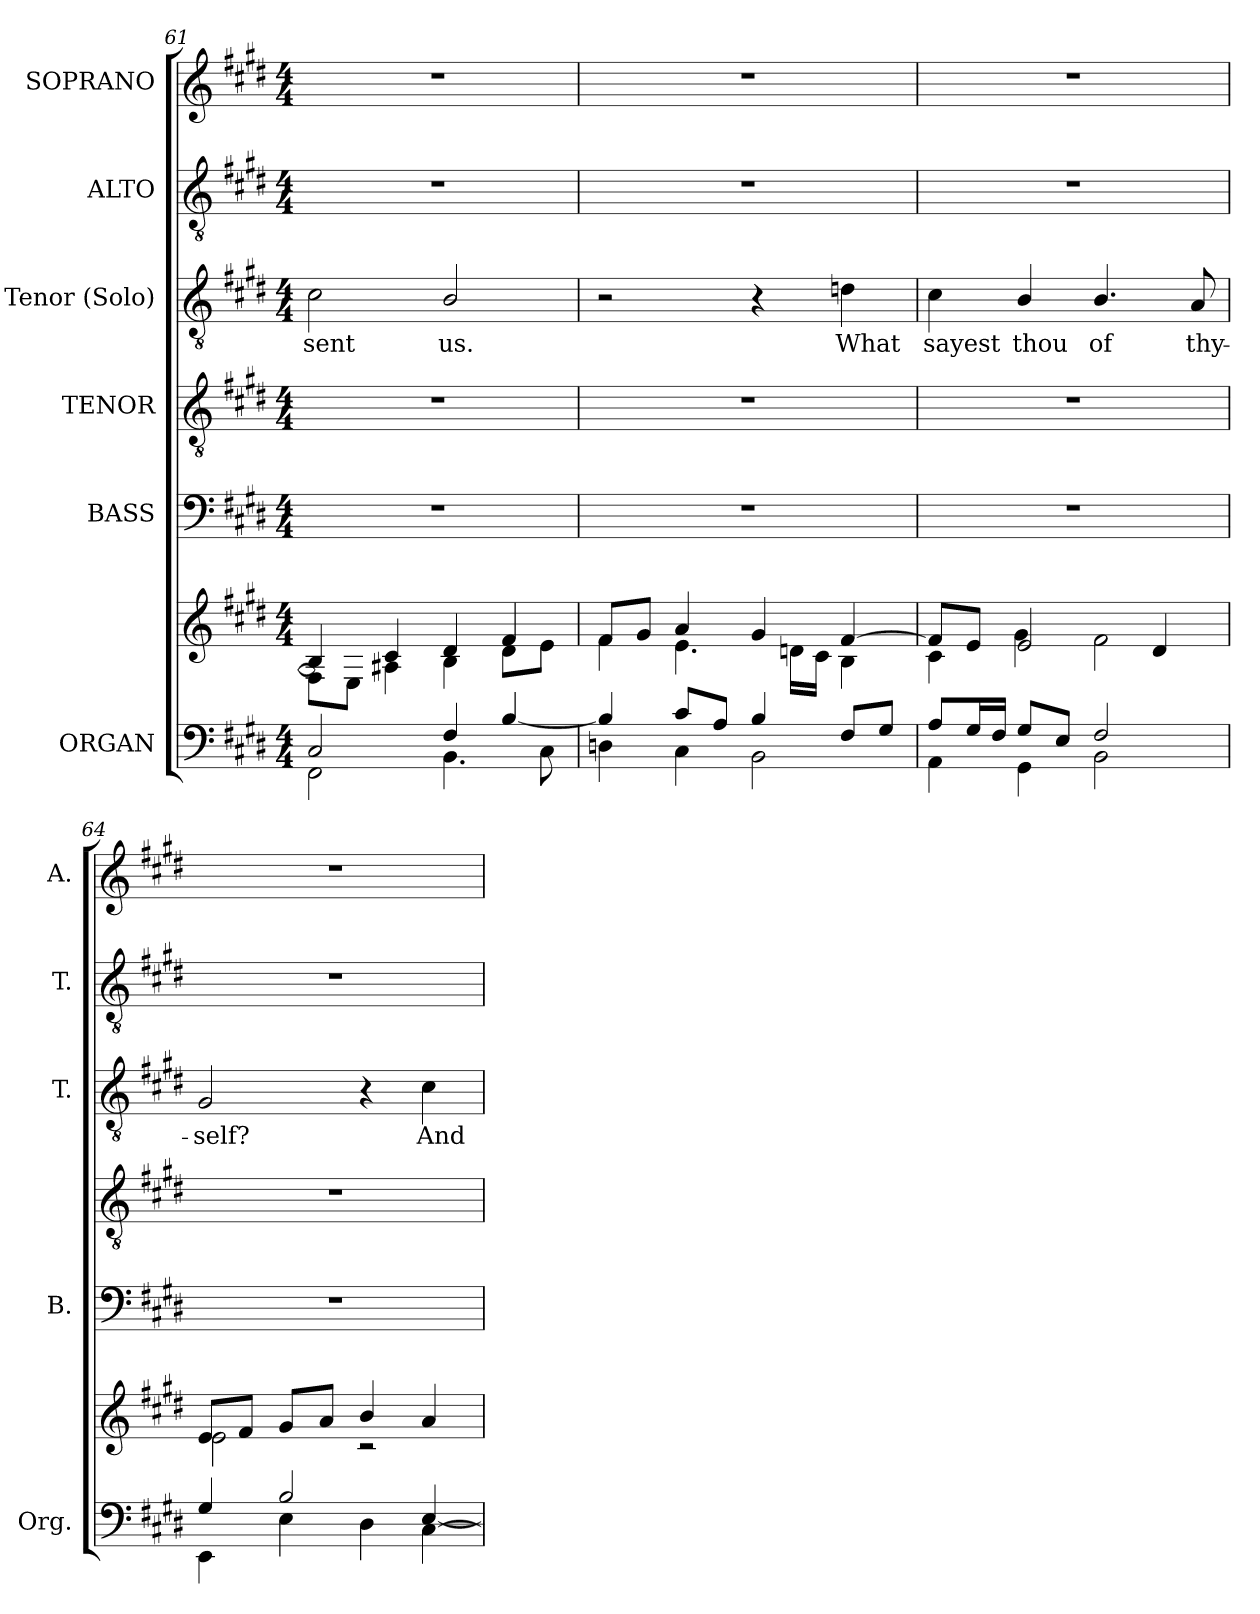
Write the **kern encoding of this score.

**kern	**kern	**kern	**kern	**kern	**text	**kern	**kern
*part6	*part6	*part5	*part4	*part3	*part3	*part2	*part1
*staff7	*staff6	*staff5	*staff4	*staff3	*staff3	*staff2	*staff1
*I"ORGAN	*	*I"BASS	*I"TENOR	*I"Tenor (Solo)	*	*I"ALTO	*I"SOPRANO
*I'Org.	*	*I'B.	*	*I'T.	*	*I'T.	*I'A.
!!LO:LB:g=z
*clefF4	*clefG2	*clefF4	*clefGv2	*clefGv2	*	*clefGv2	*clefG2
*	*	*	*ITrd7c12	*	*	*	*
*k[f#c#g#d#]	*k[f#c#g#d#]	*k[f#c#g#d#]	*k[f#c#g#d#]	*k[f#c#g#d#]	*	*k[f#c#g#d#]	*k[f#c#g#d#]
*E:	*E:	*E:	*E:	*E:	*	*E:	*E:
*M4/4	*M4/4	*M4/4	*M4/4	*M4/4	*	*M4/4	*M4/4
=61	=61	=61	=61	=61	=61	=61	=61
*^	*^	*	*	*	*	*	*
*	*^	*	*	*	*	*	*	*	*
!	!	!	!	!	!	!	!	!LO:LY:b:color=#000000	!	!
1ryy	2C#i/	2FF#i\	4Bi/]	8F#i\L]	1r	1r	2c#i\	sent	1r	1r
.	.	.	.	8Ei\J	.	.	.	.	.	.
.	.	.	4c#i/	4A#Xi\	.	.	.	.	.	.
!	!	!	!	!	!	!	!	!LO:LY:b:color=#000000	!	!
.	4F#i/	4.BBi\	4d#i/	4Bi\	.	.	2Bi/	us.	.	.
.	[>4Bi/	.	4f#i/	8d#i\L	.	.	.	.	.	.
.	.	8C#i\	.	8ei\J	.	.	.	.	.	.
=62	=62	=62	=62	=62	=62	=62	=62	=62	=62	=62
1ryy	4Bi/]	4Dni\	8f#i/L	4f#i\	1r	1r	2r	.	1r	1r
.	.	.	8g#i/J	.	.	.	.	.	.	.
.	8c#i/L	4C#i\	4ai/	4.ei\	.	.	.	.	.	.
.	8Ai/J	.	.	.	.	.	.	.	.	.
.	4Bi/	2BBi\	4g#i/	.	.	.	4r	.	.	.
.	.	.	.	16dni\LL	.	.	.	.	.	.
.	.	.	.	16c#i\JJ	.	.	.	.	.	.
!	!	!	!	!	!	!	!	!LO:LY:b:color=#000000	!	!
.	8F#i/L	.	[>4f#i/	4Bi\	.	.	4dni\	What	.	.
.	8G#i/J	.	.	.	.	.	.	.	.	.
=63	=63	=63	=63	=63	=63	=63	=63	=63	=63	=63
!	!	!	!	!	!	!	!	!LO:LY:b:color=#000000	!	!
1ryy	8Ai/L	4AAi\	8f#i/L]	4c#i\	1r	1r	4c#i\	sayest	1r	1r
.	16G#i/L	.	8ei/J	.	.	.	.	.	.	.
.	16F#i/JJ	.	.	.	.	.	.	.	.	.
!	!	!	!	!	!	!	!	!LO:LY:b:color=#000000	!	!
.	8G#i/L	4GG#i\	2ei/	4g#i\	.	.	4Bi/	thou	.	.
.	8Ei/J	.	.	.	.	.	.	.	.	.
!	!	!	!	!	!	!	!	!LO:LY:b:color=#000000	!	!
.	2F#i/	2BBi\	.	2f#i\	.	.	4.Bi/	of	.	.
.	.	.	4d#i/	.	.	.	.	.	.	.
!	!	!	!	!	!	!	!	!LO:LY:b:color=#000000	!	!
.	.	.	.	.	.	.	8Ai/	thy-	.	.
!!LO:LB:g=z
=64	=64	=64	=64	=64	=64	=64	=64	=64	=64	=64
!	!	!	!	!	!	!	!	!LO:LY:b:color=#000000	!	!
1ryy	4G#i/	4EEi\	8ei/L	2ei\	1r	1r	2G#i/	-self?	1r	1r
.	.	.	8f#i/J	.	.	.	.	.	.	.
.	2Bi/	4Ei\	8g#i/L	.	.	.	.	.	.	.
.	.	.	8ai/J	.	.	.	.	.	.	.
.	.	4D#i\	4bi/	2r	.	.	4r	.	.	.
!	!	!	!	!	!	!	!	!LO:LY:b:color=#000000	!	!
.	[>4Ei/	[<4C#i\	4ai/	.	.	.	4c#i\	And	.	.
*v	*v	*v	*	*	*	*	*	*	*	*
*	*v	*v	*	*	*	*	*	*
=	=	=	=	=	=	=	=
*-	*-	*-	*-	*-	*-	*-	*-
